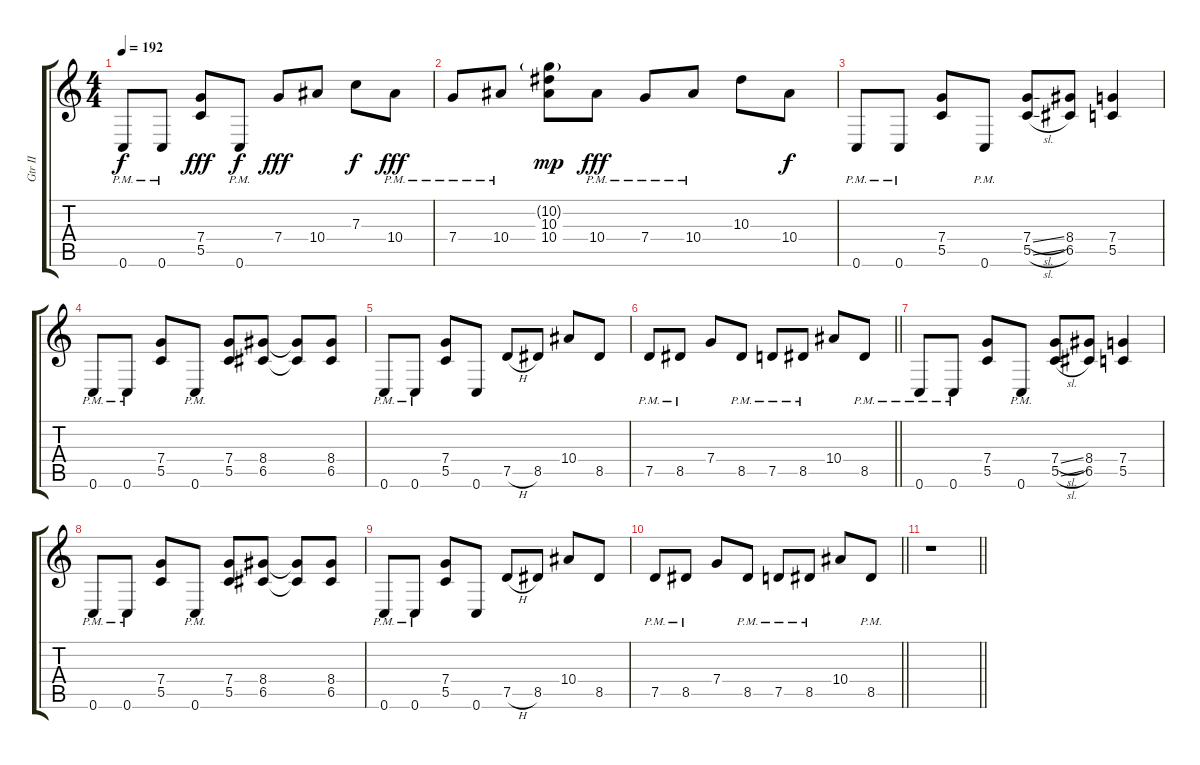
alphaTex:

\track ("Gtr II" "Gtr II") {instrument overdrivenguitar}
\staff {score tabs}
\tuning (D4 A3 F3 C3 G2 C2) {hide}
\ts (4 4)
\tempo 192
\clef g2
\ks c
0.6{pm}.8{dy f} 0.6{pm}.8 (7.4 5.5).8{dy fff} 0.6{pm}.8{dy f} 7.4.8{dy fff} 10.4.8 7.3.8{dy f} 10.4{pm}.8{dy fff} |
7.4{pm}.8 10.4{pm}.8 (10.2{g} 10.3 10.4).8{dy mp} 10.4{pm}.8{dy fff} 7.4{pm}.8 10.4{pm}.8 10.3.8 10.4.8{dy f} |
0.6{pm}.8 0.6{pm}.8 (7.4 5.5).8 0.6{pm}.8 (7.4{sl} 5.5{sl}).8 (8.4 6.5).8 (7.4 5.5).4 |
0.6{pm}.8 0.6{pm}.8 (7.4 5.5).8 0.6{pm}.8 (7.4 5.5).8 (8.4 6.5).8 (8.4{t} 6.5{t}).8 (8.4 6.5).8 |
0.6{pm}.8 0.6{pm}.8 (7.4 5.5).8 0.6.8 7.5{h}.8 8.5.8 10.4.8 8.5.8 |
\barLineRight lightlight
7.5{pm}.8 8.5{pm}.8 7.4.8 8.5{pm}.8 7.5{pm}.8 8.5{pm}.8 10.4.8 8.5{pm}.8 |
0.6{pm}.8 0.6{pm}.8 (7.4 5.5).8 0.6{pm}.8 (7.4{sl} 5.5{sl}).8 (8.4 6.5).8 (7.4 5.5).4 |
0.6{pm}.8 0.6{pm}.8 (7.4 5.5).8 0.6{pm}.8 (7.4 5.5).8 (8.4 6.5).8 (8.4{t} 6.5{t}).8 (8.4 6.5).8 |
0.6{pm}.8 0.6{pm}.8 (7.4 5.5).8 0.6.8 7.5{h}.8 8.5.8 10.4.8 8.5.8 |
\barLineRight lightlight
7.5{pm}.8 8.5{pm}.8 7.4.8 8.5{pm}.8 7.5{pm}.8 8.5{pm}.8 10.4.8 8.5{pm}.8 |
\barLineRight lightlight
r.1
